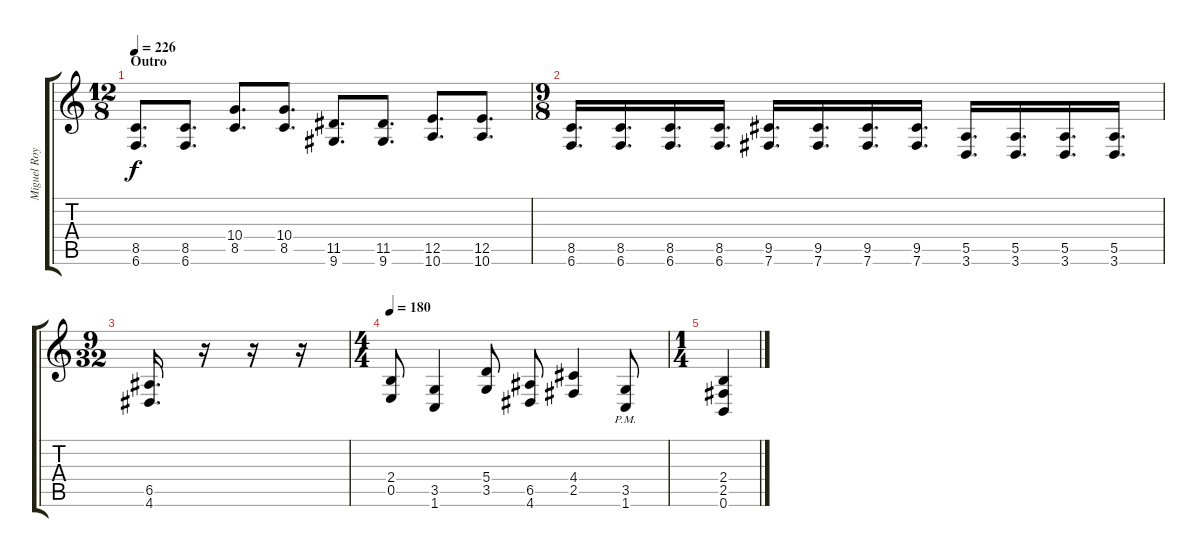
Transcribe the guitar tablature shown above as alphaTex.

\track ("Miguel Roy" "Miguel Roy") {instrument distortionguitar}
\staff {score tabs}
\tuning (B3 Gb3 D3 A2 E2 B1) {hide}
\ts (12 8)
\section ("" "Outro")
\tempo 226
\clef g2
\ks c
(8.5 6.6).8{d dy f} (8.5 6.6).8{d} (10.4 8.5).8{d} (10.4 8.5).8{d} (11.5 9.6).8{d} (11.5 9.6).8{d} (12.5 10.6).8{d} (12.5 10.6).8{d} |
\ts (9 8)
(8.5 6.6).16{d} (8.5 6.6).16{d} (8.5 6.6).16{d} (8.5 6.6).16{d} (9.5 7.6).16{d} (9.5 7.6).16{d} (9.5 7.6).16{d} (9.5 7.6).16{d} (5.5 3.6).16{d} (5.5 3.6).16{d} (5.5 3.6).16{d} (5.5 3.6).16{d} |
\ts (9 32)
(6.5 4.6).16{d} r.16 r.16 r.16 |
\ts (4 4)
\tempo 180
(2.4 0.5).8 (3.5 1.6).4 (5.4 3.5).8 (6.5 4.6).8 (4.4 2.5).4 (3.5{pm} 1.6{pm}).8 |
\ts (1 4)
(2.4 2.5 0.6).4
